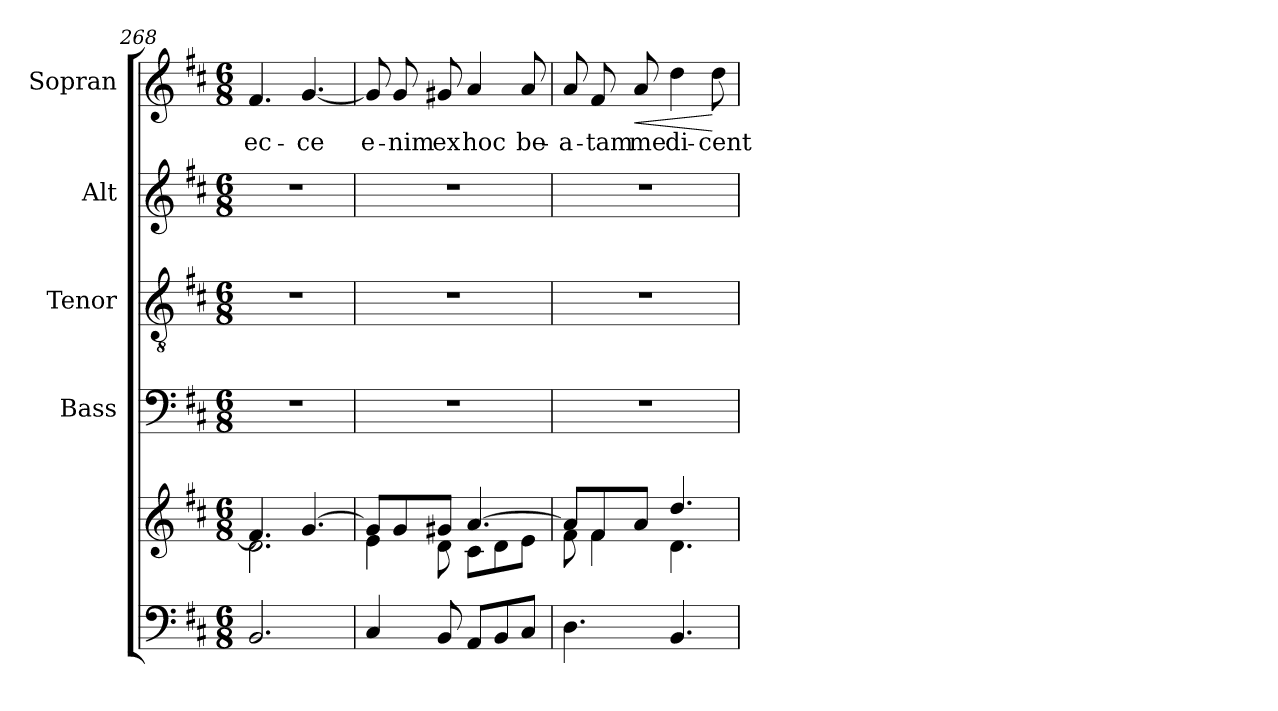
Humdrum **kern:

**kern	**kern	**kern	**kern	**kern	**kern	**text	**dynam
*part5	*part5	*part4	*part3	*part2	*part1	*part1	*part1
*staff6	*staff5	*staff4	*staff3	*staff2	*staff1	*staff1	*staff1
*	*	*I"Bass	*I"Tenor	*I"Alt	*I"Sopran	*	*
*	*	*I'B	*I'T	*I'A	*I'S	*	*
*clefF4	*clefG2	*clefF4	*clefGv2	*clefG2	*clefG2	*	*
*k[f#c#]	*k[f#c#]	*k[f#c#]	*k[f#c#]	*k[f#c#]	*k[f#c#]	*	*
*D:	*D:	*D:	*D:	*D:	*D:	*	*
*M6/8	*M6/8	*M6/8	*M6/8	*M6/8	*M6/8	*	*
=268	=268	=268	=268	=268	=268	=268	=268
*	*^	*	*	*	*	*	*
!	!	!	!	!	!	!	!LO:LY:b	!
2.BB/	4.f#/]	2.d\	2.r	2.r	2.r	4.f#/	ec-	.
!	!	!	!	!	!	!	!LO:LY:b	!
.	[>4.g/	.	.	.	.	[4.g/	-ce	.
=269	=269	=269	=269	=269	=269	=269	=269	=269
!	!	!	!	!	!	!	!LO:LY:b	!
4C#/	8g/L]	4e\	2.r	2.r	2.r	8g/]	e-	.
!	!	!	!	!	!	!	!LO:LY:b	!
.	8g/	.	.	.	.	8g/	-nim	.
!	!	!	!	!	!	!	!LO:LY:b	!
8BB/	8g#X/J	8d\	.	.	.	8g#X/	ex	.
!	!	!	!	!	!	!	!LO:LY:b	!
8AA/L	[>4.a/	8c#\L	.	.	.	4a/	hoc	.
8BB/	.	8d\	.	.	.	.	.	.
!	!	!	!	!	!	!	!LO:LY:b	!
8C#/J	.	8e\J	.	.	.	8a/	be-	.
=270	=270	=270	=270	=270	=270	=270	=270	=270
!	!	!	!	!	!	!	!LO:LY:b	!
4.D\	8a/L]	8f#\	2.r	2.r	2.r	8a/	-a-	.
!	!	!	!	!	!	!	!LO:LY:b	!
.	8f#/	4f#\	.	.	.	8f#/	-tam	.
!	!	!	!	!	!	!	!LO:LY:b	!LO:HP:b
.	8a/J	.	.	.	.	8a/	me	<
!	!	!	!	!	!	!	!LO:LY:b	!
4.BB/	4.dd/	4.d\	.	.	.	4dd\	di-	.
!	!	!	!	!	!	!	!LO:LY:b	!
.	.	.	.	.	.	8dd\	-cent	[
*	*v	*v	*	*	*	*	*	*
=	=	=	=	=	=	=	=
*-	*-	*-	*-	*-	*-	*-	*-
